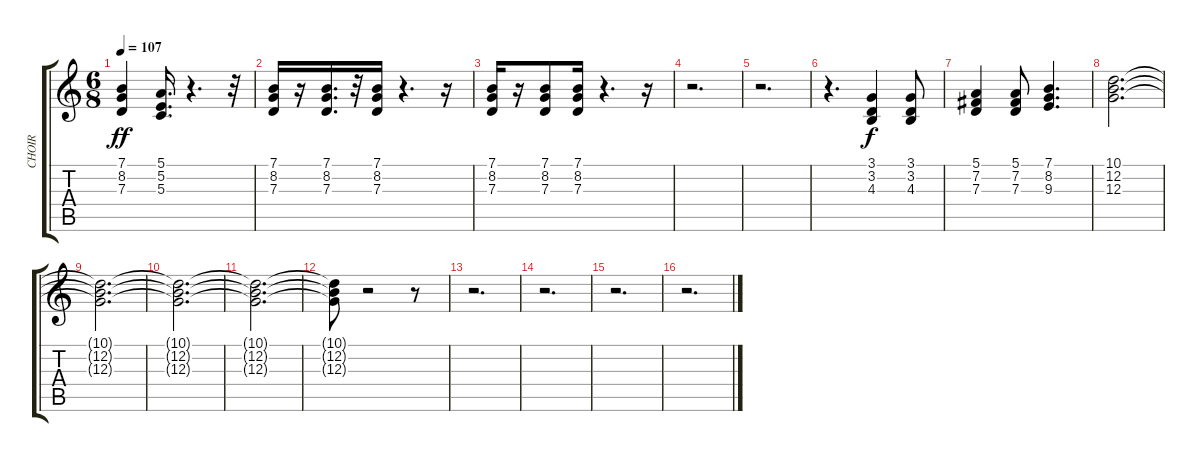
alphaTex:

\track ("CHOIR" "CHOIR") {instrument choiraahs}
\staff {score tabs}
\tuning (E4 B3 G3 D3 A2 E2) {hide}
\ts (6 8)
\tempo 107
\clef g2
\ks c
(7.1 8.2 7.3).4{dy ff} (5.1 5.2 5.3).16{d} r.4{d} r.32 |
(7.1 8.2 7.3).16 r.16 (7.1 8.2 7.3).16{d} r.32 (7.1 8.2 7.3).16 r.4{d} r.16 |
(7.1 8.2 7.3).16 r.16 (7.1 8.2 7.3).8 (7.1 8.2 7.3).16 r.4{d} r.16 |
r.2{d} |
r.2{d} |
r.4{d} (3.1 3.2 4.3).4{dy f} (3.1 3.2 4.3).8 |
(5.1 7.2 7.3).4 (5.1 7.2 7.3).8 (7.1 8.2 9.3).4{d} |
(10.1 12.2 12.3).2{d} |
(10.1{t} 12.2{t} 12.3{t}).2{d} |
(10.1{t} 12.2{t} 12.3{t}).2{d} |
(10.1{t} 12.2{t} 12.3{t}).2{d} |
(10.1{t} 12.2{t} 12.3{t}).8 r.2 r.8 |
r.2{d} |
r.2{d} |
r.2{d} |
r.2{d}
